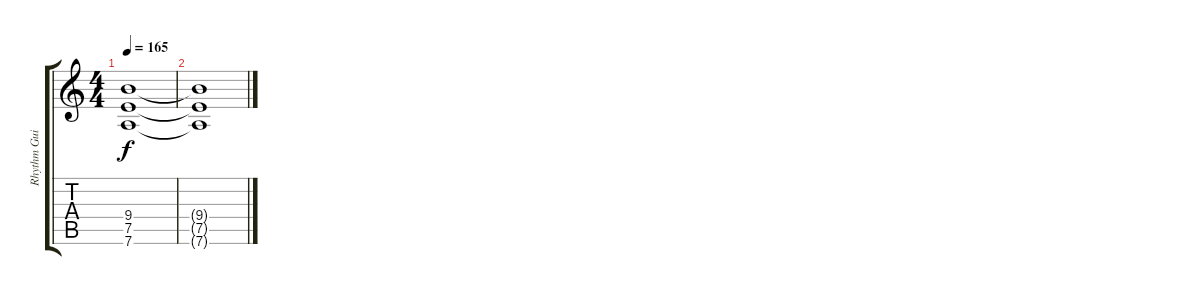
\track ("Rhythm Guitar 1" "Rhythm Gui") {instrument distortionguitar}
\staff {score tabs}
\tuning (E4 B3 G3 D3 A2 D2) {hide}
\ts (4 4)
\tempo 165
\clef g2
\ks c
(9.4{t} 7.5{t} 7.6{t}).1{dy f} |
(9.4{t} 7.5{t} 7.6{t}).1
